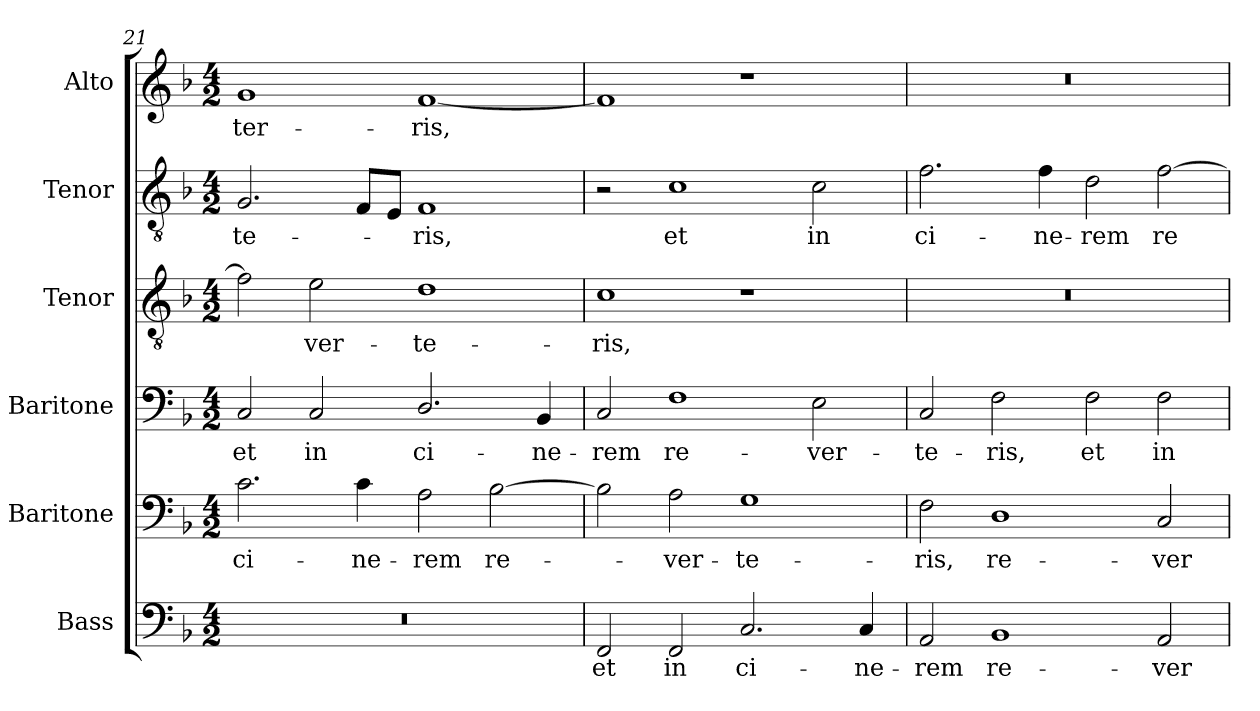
**kern	**text	**kern	**text	**kern	**text	**kern	**text	**kern	**text	**kern	**text
*part6	*part6	*part5	*part5	*part4	*part4	*part3	*part3	*part2	*part2	*part1	*part1
*staff6	*staff6	*staff5	*staff5	*staff4	*staff4	*staff3	*staff3	*staff2	*staff2	*staff1	*staff1
*I"Bass	*	*I"Baritone	*	*I"Baritone	*	*I"Tenor	*	*I"Tenor	*	*I"Alto	*
*I'B.	*	*I'Bar.	*	*I'Bar.	*	*I'T.	*	*I'T.	*	*I'A.	*
*clefF4	*	*clefF4	*	*clefF4	*	*clefGv2	*	*clefGv2	*	*clefG2	*
*	*	*	*	*	*	*ITrd7c12	*	*ITrd7c12	*	*	*
*k[b-]	*	*k[b-]	*	*k[b-]	*	*k[b-]	*	*k[b-]	*	*k[b-]	*
*F:	*	*F:	*	*F:	*	*F:	*	*F:	*	*F:	*
*M4/2	*	*M4/2	*	*M4/2	*	*M4/2	*	*M4/2	*	*M4/2	*
=21	=21	=21	=21	=21	=21	=21	=21	=21	=21	=21	=21
!LO:N:vis=1	!	!	!	!	!	!	!	!	!	!	!
!	!	!	!LO:LY:b:color=#000000	!	!	!	!	!	!	!	!
!	!	!	!	!	!LO:LY:b:color=#000000	!	!	!	!	!	!
!	!	!	!	!	!	!	!	!	!LO:LY:b:color=#000000	!	!
!	!	!	!	!	!	!	!	!	!	!	!LO:LY:b:color=#000000
0r	.	2.ci\	ci-	2Ci/	et	2Fi\]	.	2.GGi/	-te-	1gi	-ter-
!	!	!	!	!	!LO:LY:b:color=#000000	!	!	!	!	!	!
!	!	!	!	!	!	!	!LO:LY:b:color=#000000	!	!	!	!
.	.	.	.	2Ci/	in	2Ei\	-ver-	.	.	.	.
!	!	!	!LO:LY:b:color=#000000	!	!	!	!	!	!	!	!
.	.	4ci\	-ne-	.	.	.	.	8FFi/L	.	.	.
.	.	.	.	.	.	.	.	8EEi/J	.	.	.
!	!	!	!LO:LY:b:color=#000000	!	!	!	!	!	!	!	!
!	!	!	!	!	!LO:LY:b:color=#000000	!	!	!	!	!	!
!	!	!	!	!	!	!	!LO:LY:b:color=#000000	!	!	!	!
!	!	!	!	!	!	!	!	!	!LO:LY:b:color=#000000	!	!
!	!	!	!	!	!	!	!	!	!	!	!LO:LY:b:color=#000000
.	.	2Ai\	-rem	2.Di/	ci-	1Di	-te-	1FFi	-ris,	[1fi	-ris,
!	!	!	!LO:LY:b:color=#000000	!	!	!	!	!	!	!	!
.	.	[2B-i\	re-	.	.	.	.	.	.	.	.
!	!	!	!	!	!LO:LY:b:color=#000000	!	!	!	!	!	!
.	.	.	.	4BB-i/	-ne-	.	.	.	.	.	.
!!LO:PB:g=z
=22	=22	=22	=22	=22	=22	=22	=22	=22	=22	=22	=22
!	!LO:LY:b:color=#000000	!	!	!	!	!	!	!	!	!	!
!	!	!	!	!	!LO:LY:b:color=#000000	!	!	!	!	!	!
!	!	!	!	!	!	!	!LO:LY:b:color=#000000	!	!	!	!
2FFi/	et	2B-i\]	.	2Ci/	-rem	1Ci	-ris,	2r	.	1fi]	.
!	!LO:LY:b:color=#000000	!	!	!	!	!	!	!	!	!	!
!	!	!	!LO:LY:b:color=#000000	!	!	!	!	!	!	!	!
!	!	!	!	!	!LO:LY:b:color=#000000	!	!	!	!	!	!
!	!	!	!	!	!	!	!	!	!LO:LY:b:color=#000000	!	!
2FFi/	in	2Ai\	-ver-	1Fi	re-	.	.	1Ci	et	.	.
!	!LO:LY:b:color=#000000	!	!	!	!	!	!	!	!	!	!
!	!	!	!LO:LY:b:color=#000000	!	!	!	!	!	!	!	!
2.Ci/	ci-	1Gi	-te-	.	.	1r	.	.	.	1r	.
!	!	!	!	!	!LO:LY:b:color=#000000	!	!	!	!	!	!
!	!	!	!	!	!	!	!	!	!LO:LY:b:color=#000000	!	!
.	.	.	.	2Ei\	-ver-	.	.	2Ci\	in	.	.
!	!LO:LY:b:color=#000000	!	!	!	!	!	!	!	!	!	!
4Ci/	-ne-	.	.	.	.	.	.	.	.	.	.
=23	=23	=23	=23	=23	=23	=23	=23	=23	=23	=23	=23
!	!LO:LY:b:color=#000000	!	!	!	!	!	!	!	!	!	!
!	!	!	!LO:LY:b:color=#000000	!	!	!	!	!	!	!	!
!	!	!	!	!	!LO:LY:b:color=#000000	!LO:N:vis=1	!	!	!	!	!
!	!	!	!	!	!	!	!	!	!LO:LY:b:color=#000000	!LO:N:vis=1	!
2AAi/	-rem	2Fi\	-ris,	2Ci/	-te-	0r	.	2.Fi\	ci-	0r	.
!	!LO:LY:b:color=#000000	!	!	!	!	!	!	!	!	!	!
!	!	!	!LO:LY:b:color=#000000	!	!	!	!	!	!	!	!
!	!	!	!	!	!LO:LY:b:color=#000000	!	!	!	!	!	!
1BB-i	re-	1Di	re-	2Fi\	-ris,	.	.	.	.	.	.
!	!	!	!	!	!	!	!	!	!LO:LY:b:color=#000000	!	!
.	.	.	.	.	.	.	.	4Fi\	-ne-	.	.
!	!	!	!	!	!LO:LY:b:color=#000000	!	!	!	!	!	!
!	!	!	!	!	!	!	!	!	!LO:LY:b:color=#000000	!	!
.	.	.	.	2Fi\	et	.	.	2Di\	-rem	.	.
!	!LO:LY:b:color=#000000	!	!	!	!	!	!	!	!	!	!
!	!	!	!LO:LY:b:color=#000000	!	!	!	!	!	!	!	!
!	!	!	!	!	!LO:LY:b:color=#000000	!	!	!	!	!	!
!	!	!	!	!	!	!	!	!	!LO:LY:b:color=#000000	!	!
2AAi/	-ver-	2Ci/	-ver-	2Fi\	in	.	.	[2Fi\	re-	.	.
=	=	=	=	=	=	=	=	=	=	=	=
*-	*-	*-	*-	*-	*-	*-	*-	*-	*-	*-	*-
